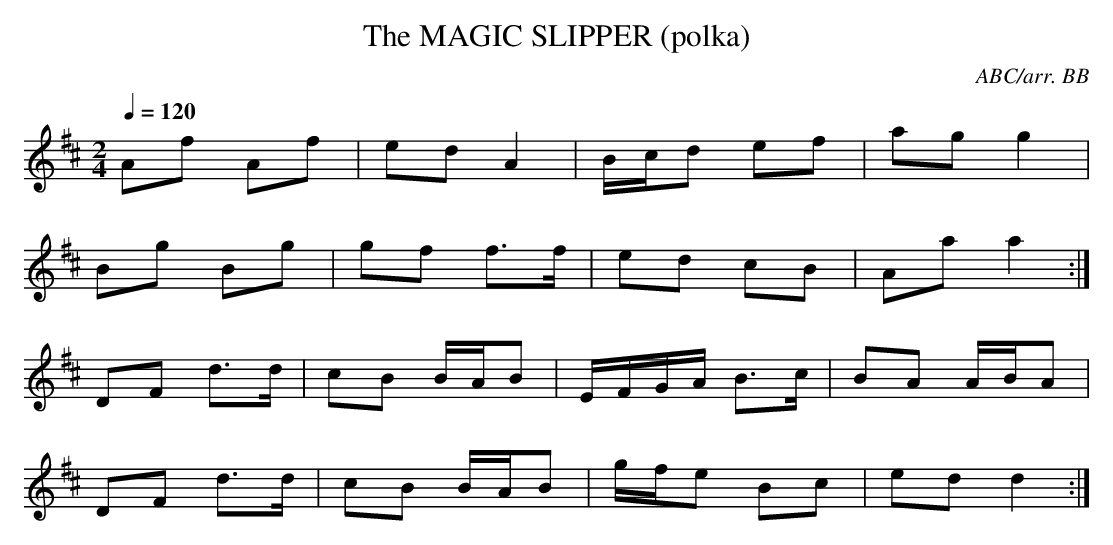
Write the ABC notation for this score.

X:1
T:MAGIC SLIPPER (polka), The
C:ABC/arr. BB
Original ABC from Paul de Grae via IRTRAD June 2006.
Q:1/4=120
M:2/4
L:1/8
K:D
Af Af|ed A2|B/c/d ef|ag g2|
Bg Bg|gf f>f|ed cB|Aa a2:|
DF d>d|cB B/A/B|E/F/G/A/ B>c|BA A/B/A|
DF d>d|cB B/A/B|g/f/e Bc|ed d2:|
